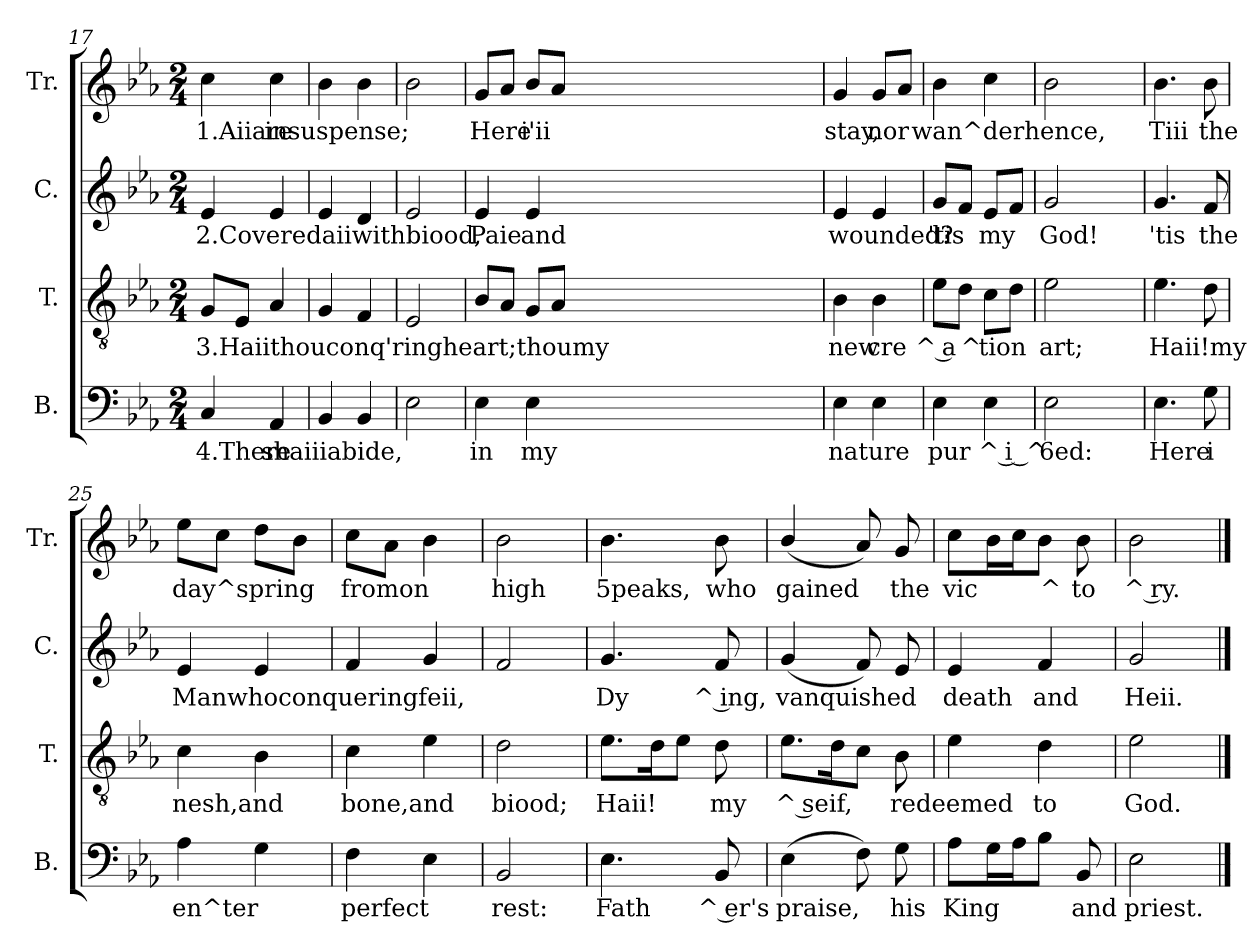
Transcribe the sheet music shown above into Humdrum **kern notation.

**kern	**text	**kern	**text	**kern	**text	**kern	**text
*part4	*part4	*part3	*part3	*part2	*part2	*part1	*part1
*staff4	*staff4	*staff3	*staff3	*staff2	*staff2	*staff1	*staff1
*I"B.	*	*I"T.	*	*I"C.	*	*I"Tr.	*
*I'B.	*	*I'T.	*	*I'C.	*	*I'Tr.	*
!!LO:LB:g=z
*clefF4	*	*clefGv2	*	*clefG2	*	*clefG2	*
*k[b-e-a-]	*	*k[b-e-a-]	*	*k[b-e-a-]	*	*k[b-e-a-]	*
*E-:	*	*E-:	*	*E-:	*	*E-:	*
*M2/4	*	*M2/4	*	*M2/4	*	*M2/4	*
=17	=17	=17	=17	=17	=17	=17	=17
!LO:N:head=solid	!LO:LY:b	!LO:N:head=solid	!LO:LY:b	!LO:N:head=solid	!LO:LY:b	!LO:N:head=solid	!LO:LY:b
4C/	4.There	8G/L	3.Haiithouconq'ringheart;thoumy	4e-/	2.Coveredaiiwithbiood,	4cc\	1.Aiiare
!	!	!LO:N:head=solid	!	!	!	!	!
.	.	8E-/J	.	.	.	.	.
!LO:N:head=solid	!LO:LY:b	!LO:N:head=solid	!	!LO:N:head=solid	!	!LO:N:head=solid	!LO:LY:b
4AA-/	shaiiiabide,	4A-/	.	4e-/	.	4cc\	insuspense;
=18	=18	=18	=18	=18	=18	=18	=18
!	!	!LO:N:head=solid	!	!LO:N:head=solid	!	!	!
4BB-/	.	4G/	.	4e-/	.	4b-\	.
!	!	!	!	!LO:N:head=solid	!	!	!
4BB-/	.	4F/	.	4d/	.	4b-\	.
=19	=19	=19	=19	=19	=19	=19	=19
2E-\	.	2E-/	.	2e-/	.	2b-\	.
=20	=20	=20	=20	=20	=20	=20	=20
!LO:N:head=solid	!LO:LY:b	!	!	!LO:N:head=solid	!LO:LY:b	!LO:N:head=solid	!LO:LY:b
4E-\	in	8B-/L	.	4e-/	Paie	8g/L	Here
!	!	!LO:N:head=solid	!	!	!	!LO:N:head=solid	!
.	.	8A-/J	.	.	.	8a-/J	.
!LO:N:head=solid	!LO:LY:b	!LO:N:head=solid	!	!LO:N:head=solid	!LO:LY:b	!	!LO:LY:b
4E-\	my	8G/L	.	4e-/	and	8b-/L	i'ii
!	!	!LO:N:head=solid	!	!	!	!LO:N:head=solid	!
.	.	8A-/J	.	.	.	8a-/J	.
=21	=21	=21	=21	=21	=21	=21	=21
!LO:N:head=solid	!LO:LY:b	!	!LO:LY:b	!LO:N:head=solid	!LO:LY:b	!LO:N:head=solid	!LO:LY:b
4E-\	nature	4B-\	new	4e-/	wounded?	4g/	stay,
!LO:N:head=solid	!	!	!LO:LY:b	!LO:N:head=solid	!	!LO:N:head=solid	!LO:LY:b
4E-\	.	4B-\	cre	4e-/	.	8g/L	nor
!	!	!	!	!	!	!LO:N:head=solid	!
.	.	.	.	.	.	8a-/J	.
=22	=22	=22	=22	=22	=22	=22	=22
!LO:N:head=solid	!LO:LY:b	!LO:N:head=solid	!LO:LY:b:rj	!LO:N:head=solid	!LO:LY:b	!	!LO:LY:b
4E-\	pur	8e-\L	^ a	8g/L	'tis	4b-\	wan^derhence,
!	!	!LO:N:head=solid	!LO:LY:b:rj	!	!	!	!
.	.	8d\J	^	8f/J	.	.	.
!LO:N:head=solid	!LO:LY:b:rj	!LO:N:head=solid	!LO:LY:b	!LO:N:head=solid	!LO:LY:b	!LO:N:head=solid	!
4E-\	^ i ^	8c\L	tion	8e-/L	my	4cc\	.
!	!	!LO:N:head=solid	!	!	!	!	!
.	.	8d\J	.	8f/J	.	.	.
=23	=23	=23	=23	=23	=23	=23	=23
!	!LO:LY:b	!	!LO:LY:b	!LO:N:head=open	!LO:LY:b	!	!
2E-\	6ed:	2e-\	art;	2g/	God!	2b-\	.
=24	=24	=24	=24	=24	=24	=24	=24
!LO:N:head=solid	!LO:LY:b	!LO:N:head=solid	!LO:LY:b	!LO:N:head=solid	!LO:LY:b	!	!LO:LY:b
4.E-\	Here	4.e-\	Haii!my	4.g/	'tis	4.b-\	Tiii
!LO:N:head=solid	!LO:LY:b	!LO:N:head=solid	!	!	!LO:LY:b	!	!LO:LY:b
8G\	i	8d\	.	8f/	the	8b-\	the
=25	=25	=25	=25	=25	=25	=25	=25
!LO:N:head=solid	!LO:LY:b	!LO:N:head=solid	!LO:LY:b	!LO:N:head=solid	!LO:LY:b	!LO:N:head=solid	!LO:LY:b
4A-\	en^ter	4c\	nesh,and	4e-/	Manwhoconqueringfeii,	8ee-\L	day^spring
!	!	!	!	!	!	!LO:N:head=solid	!
.	.	.	.	.	.	8cc\J	.
!LO:N:head=solid	!	!	!	!LO:N:head=solid	!	!LO:N:head=solid	!
4G\	.	4B-\	.	4e-/	.	8dd\L	.
.	.	.	.	.	.	8b-\J	.
=26	=26	=26	=26	=26	=26	=26	=26
!	!LO:LY:b	!LO:N:head=solid	!LO:LY:b	!	!	!LO:N:head=solid	!LO:LY:b
4F\	perfect	4c\	bone,and	4f/	.	8cc\L	fromon
!	!	!	!	!	!	!LO:N:head=solid	!
.	.	.	.	.	.	8a-\J	.
!LO:N:head=solid	!	!LO:N:head=solid	!	!LO:N:head=solid	!	!	!
4E-\	.	4e-\	.	4g/	.	4b-\	.
=27	=27	=27	=27	=27	=27	=27	=27
!	!LO:LY:b	!LO:N:head=open	!LO:LY:b	!	!	!	!LO:LY:b
2BB-/	rest:	2d\	biood;	2f/	.	2b-\	high
=28	=28	=28	=28	=28	=28	=28	=28
!LO:N:head=solid	!LO:LY:b	!LO:N:head=solid	!LO:LY:b	!LO:N:head=solid	!LO:LY:b	!	!LO:LY:b
4.E-\	Fath	8.e-\L	Haii!	4.g/	Dy	4.b-\	5peaks,
!	!	!LO:N:head=solid	!	!	!	!	!
.	.	16d\k	.	.	.	.	.
!	!	!LO:N:head=solid	!	!	!	!	!
.	.	8e-\J	.	.	.	.	.
!	!LO:LY:b:rj	!LO:N:head=solid	!LO:LY:b	!	!LO:LY:b:rj	!	!LO:LY:b
8BB-/	^ er's	8d\	my	8f/	^ ing,	8b-\	who
=29	=29	=29	=29	=29	=29	=29	=29
!LO:N:head=solid	!LO:LY:b	!LO:N:head=solid	!LO:LY:b:rj	!LO:N:head=solid	!LO:LY:b	!	!LO:LY:b
(>4E-\	praise,	8.e-\L	^ seif,	(<4g/	vanquished	(<4b-/	gained
!	!	!LO:N:head=solid	!	!	!	!	!
.	.	16d\k	.	.	.	.	.
!	!	!LO:N:head=solid	!	!	!	!LO:N:head=solid	!
8F\)	.	8c\J	.	8f/)	.	8a-/)	.
!LO:N:head=solid	!LO:LY:b	!	!LO:LY:b	!LO:N:head=solid	!	!LO:N:head=solid	!LO:LY:b
8G\	his	8B-\	redeemed	8e-/	.	8g/	the
=30	=30	=30	=30	=30	=30	=30	=30
!LO:N:head=solid	!LO:LY:b	!LO:N:head=solid	!	!LO:N:head=solid	!LO:LY:b	!LO:N:head=solid	!LO:LY:b
8A-\L	King	4e-\	.	4e-/	death	8cc\L	vic
!LO:N:head=solid	!	!	!	!	!	!	!
16G\L	.	.	.	.	.	16b-\L	.
!LO:N:head=solid	!	!	!	!	!	!LO:N:head=solid	!
16A-\J	.	.	.	.	.	16cc\J	.
!	!	!LO:N:head=solid	!LO:LY:b	!	!LO:LY:b	!	!LO:LY:b:rj
8B-\J	.	4d\	to	4f/	and	8b-\J	^
!	!LO:LY:b	!	!	!	!	!	!LO:LY:b
8BB-/	and	.	.	.	.	8b-\	to
=31	=31	=31	=31	=31	=31	=31	=31
!	!LO:LY:b	!	!LO:LY:b	!LO:N:head=open	!LO:LY:b	!	!LO:LY:b:rj
2E-\	priest.	2e-\	God.	2g/	Heii.	2b-\	^ ry.
==	==	==	==	==	==	==	==
*-	*-	*-	*-	*-	*-	*-	*-
